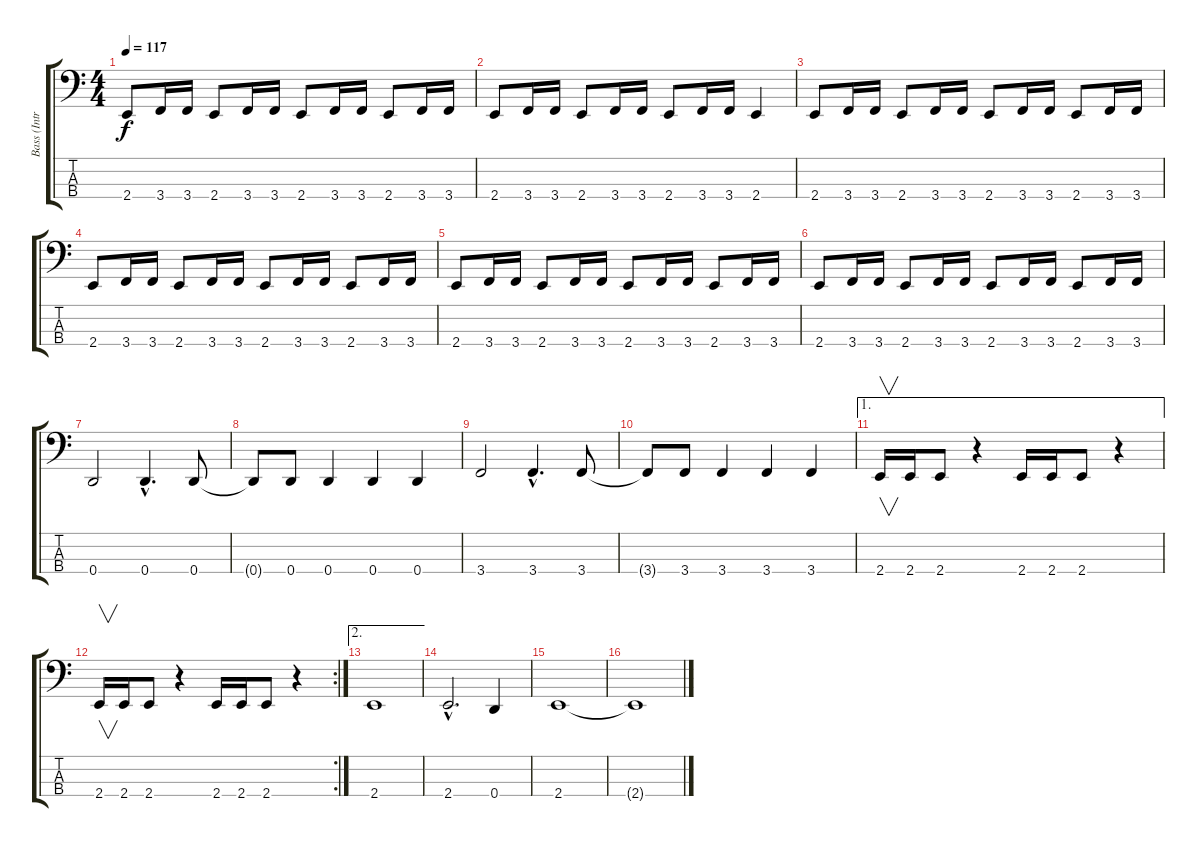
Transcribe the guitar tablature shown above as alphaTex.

\track ("Bass (Intro)" "Bass (Intr") {instrument electricbassfinger}
\staff {score tabs}
\tuning (G2 D2 A1 D1) {hide}
\ts (4 4)
\tempo 117
\clef f4
\ks c
2.4.8{dy f} 3.4.16 3.4.16 2.4.8 3.4.16 3.4.16 2.4.8 3.4.16 3.4.16 2.4.8 3.4.16 3.4.16 |
2.4.8 3.4.16 3.4.16 2.4.8 3.4.16 3.4.16 2.4.8 3.4.16 3.4.16 2.4.4 |
2.4.8 3.4.16 3.4.16 2.4.8 3.4.16 3.4.16 2.4.8 3.4.16 3.4.16 2.4.8 3.4.16 3.4.16 |
2.4.8 3.4.16 3.4.16 2.4.8 3.4.16 3.4.16 2.4.8 3.4.16 3.4.16 2.4.8 3.4.16 3.4.16 |
2.4.8 3.4.16 3.4.16 2.4.8 3.4.16 3.4.16 2.4.8 3.4.16 3.4.16 2.4.8 3.4.16 3.4.16 |
2.4.8 3.4.16 3.4.16 2.4.8 3.4.16 3.4.16 2.4.8 3.4.16 3.4.16 2.4.8 3.4.16 3.4.16 |
0.4.2 0.4{hac}.4{d} 0.4.8 |
0.4{t}.8 0.4.8 0.4.4 0.4.4 0.4.4 |
3.4.2 3.4{hac}.4{d} 3.4.8 |
3.4{t}.8 3.4.8 3.4.4 3.4.4 3.4.4 |
\ae 1
2.4.16{v} 2.4.16 2.4.8 r.4 2.4.16 2.4.16 2.4.8 r.4 |
\rc 2
2.4.16{v} 2.4.16 2.4.8 r.4 2.4.16 2.4.16 2.4.8 r.4 |
\ae 2
2.4.1 |
2.4{hac}.2{d} 0.4.4 |
2.4.1 |
2.4{t}.1
